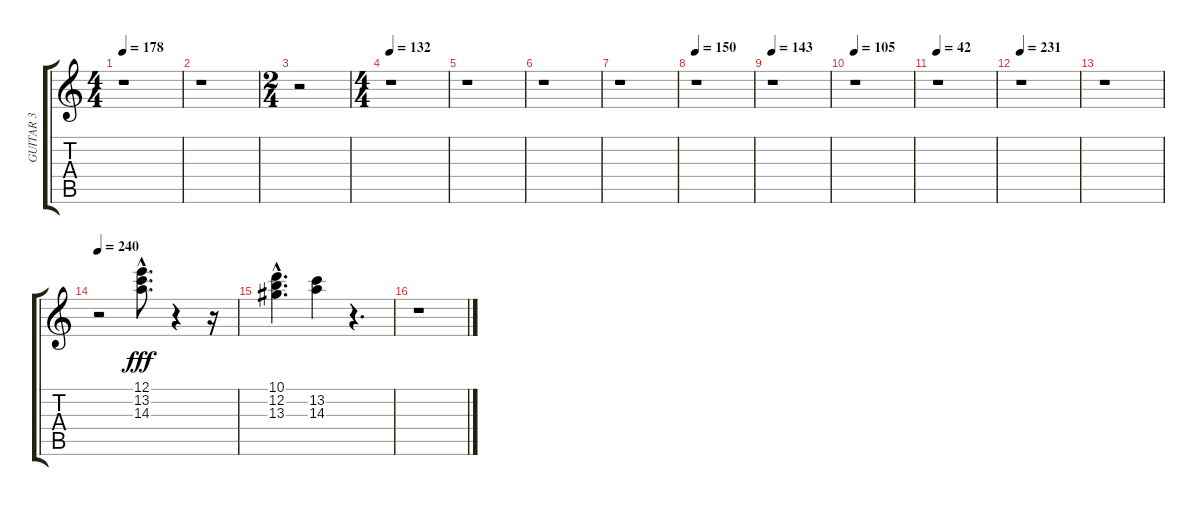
\track ("GUITAR 3" "GUITAR 3") {instrument distortionguitar}
\staff {score tabs}
\tuning (E4 B3 G3 D3 A2 E2) {hide}
\ts (4 4)
\tempo 178
\clef g2
\ks c
r.1{dy fff} |
r.1 |
\ts (2 4)
r.2 |
\ts (4 4)
\tempo 132
r.1 |
r.1 |
r.1 |
r.1 |
\tempo 150
r.1 |
\tempo 143
r.1 |
\tempo 105
r.1 |
\tempo 42
r.1 |
\tempo 231
r.1 |
r.1 |
\tempo 240
r.2 (12.1{hac} 13.2{hac} 14.3{hac}).8{d} r.4 r.16 |
(10.1{hac} 12.2{hac} 13.3{hac}).4{d} (13.2 14.3).4 r.4{d} |
r.1
